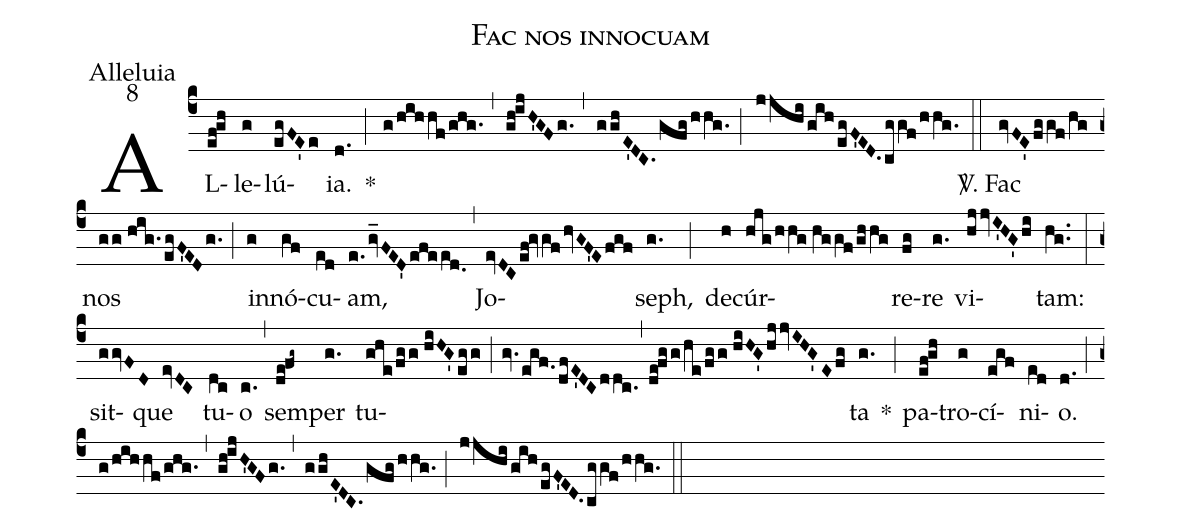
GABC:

name:Fac nos innocuam;
office-part:Alleluia;
mode:8;
%%
(c4) AL(ef!gh)le(g)lú(egFE'e)ia.(d.) *(;) (g/hihhf/ghg.) (,) (gh!ijH'GFg.) (,) (gghE'DC./gfg/hhg.) (;) (jjhi/gih/egF'ED./cggf/hhg.) (::)
<sp>V/</sp>. Fac(gvFE'/fggf/hg) nos(gg//hig./egF'ED/g.) (;) in(g)nó(gf)cu(ed)am,(e./gv_FED'/efeed.0) (,) Jo(evDC/ef!gvgf/hvGF'E/fgf)seph,(g.) (;) de(h)cúr(hjg/hhg//hggf/ghhg)re(fg)re(g.) vi(hjjvI'HG'/hi)tam:(hg..) (:)
sit(ggvFD)que(evDC) tu(dc)o(c.) (,) sem(de!fg~)per(g.) tu(ghe/fgg//hiHG'/egg;gv./egf./dfE'DC/ddc.,de!fgg/he/fgg//hiHG'/hjjvIHG'E/fg)ta(g.) *(;) pa(ef!gh)tro(g)cí(egf)ni(ed)o.(d.) (;) (g/hihhf/ghg.) (,) (gh!ijH'GFg.) (,) (gghE'DC./gfg/hhg.) (;) (jjhi/gih/egF'ED./cggf/hhg.) (::)
